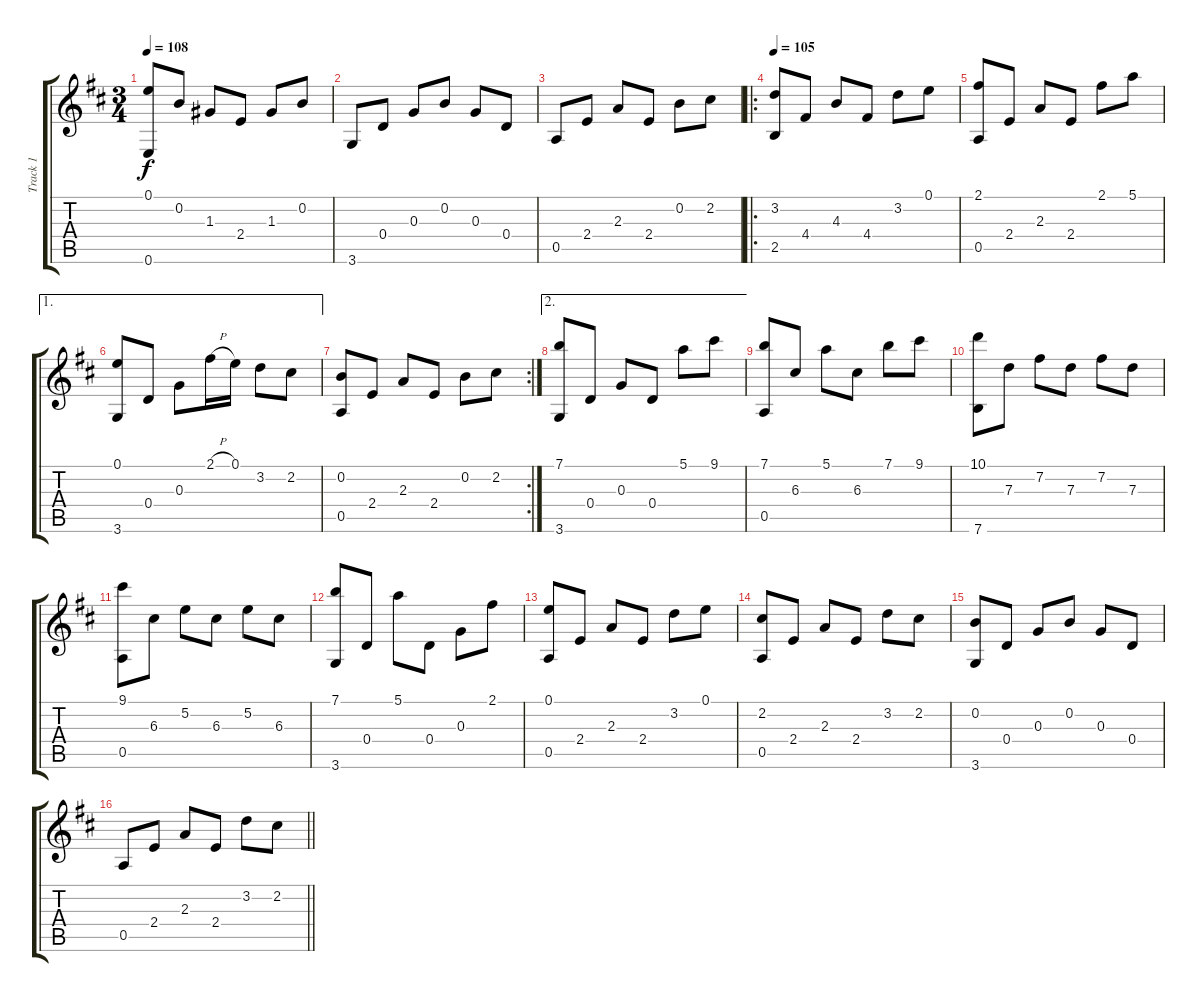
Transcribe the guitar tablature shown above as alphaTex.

\track ("Track 1" "Track 1") {instrument acousticguitarnylon}
\staff {score tabs}
\tuning (E4 B3 G3 D3 A2 E2) {hide}
\ts (3 4)
\tempo 108
\clef g2
\ks bminor
(0.1 0.6).8{dy f} 0.2.8 1.3.8 2.4.8 1.3.8 0.2.8 |
3.6.8 0.4.8 0.3.8 0.2.8 0.3.8 0.4.8 |
0.5.8 2.4.8 2.3.8 2.4.8 0.2.8 2.2.8 |
\ro
\tempo 105
(3.2 2.5).8 4.4.8 4.3.8 4.4.8 3.2.8 0.1.8 |
(2.1 0.5).8 2.4.8 2.3.8 2.4.8 2.1.8 5.1.8 |
\ae 1
(0.1 3.6).8 0.4.8 0.3.8 2.1{h}.16 0.1.16 3.2.8 2.2.8 |
\rc 2
(0.2 0.5).8 2.4.8 2.3.8 2.4.8 0.2.8 2.2.8 |
\ae 2
(7.1 3.6).8 0.4.8 0.3.8 0.4.8 5.1.8 9.1.8 |
(7.1 0.5).8 6.3.8 5.1.8 6.3.8 7.1.8 9.1.8 |
(10.1 7.6).8 7.3.8 7.2.8 7.3.8 7.2.8 7.3.8 |
(9.1 0.5).8 6.3.8 5.2.8 6.3.8 5.2.8 6.3.8 |
(7.1 3.6).8 0.4.8 5.1.8 0.4.8 0.3.8 2.1.8 |
(0.1 0.5).8 2.4.8 2.3.8 2.4.8 3.2.8 0.1.8 |
(2.2 0.5).8 2.4.8 2.3.8 2.4.8 3.2.8 2.2.8 |
(0.2 3.6).8 0.4.8 0.3.8 0.2.8 0.3.8 0.4.8 |
\barLineRight lightlight
0.5.8 2.4.8 2.3.8 2.4.8 3.2.8 2.2.8
